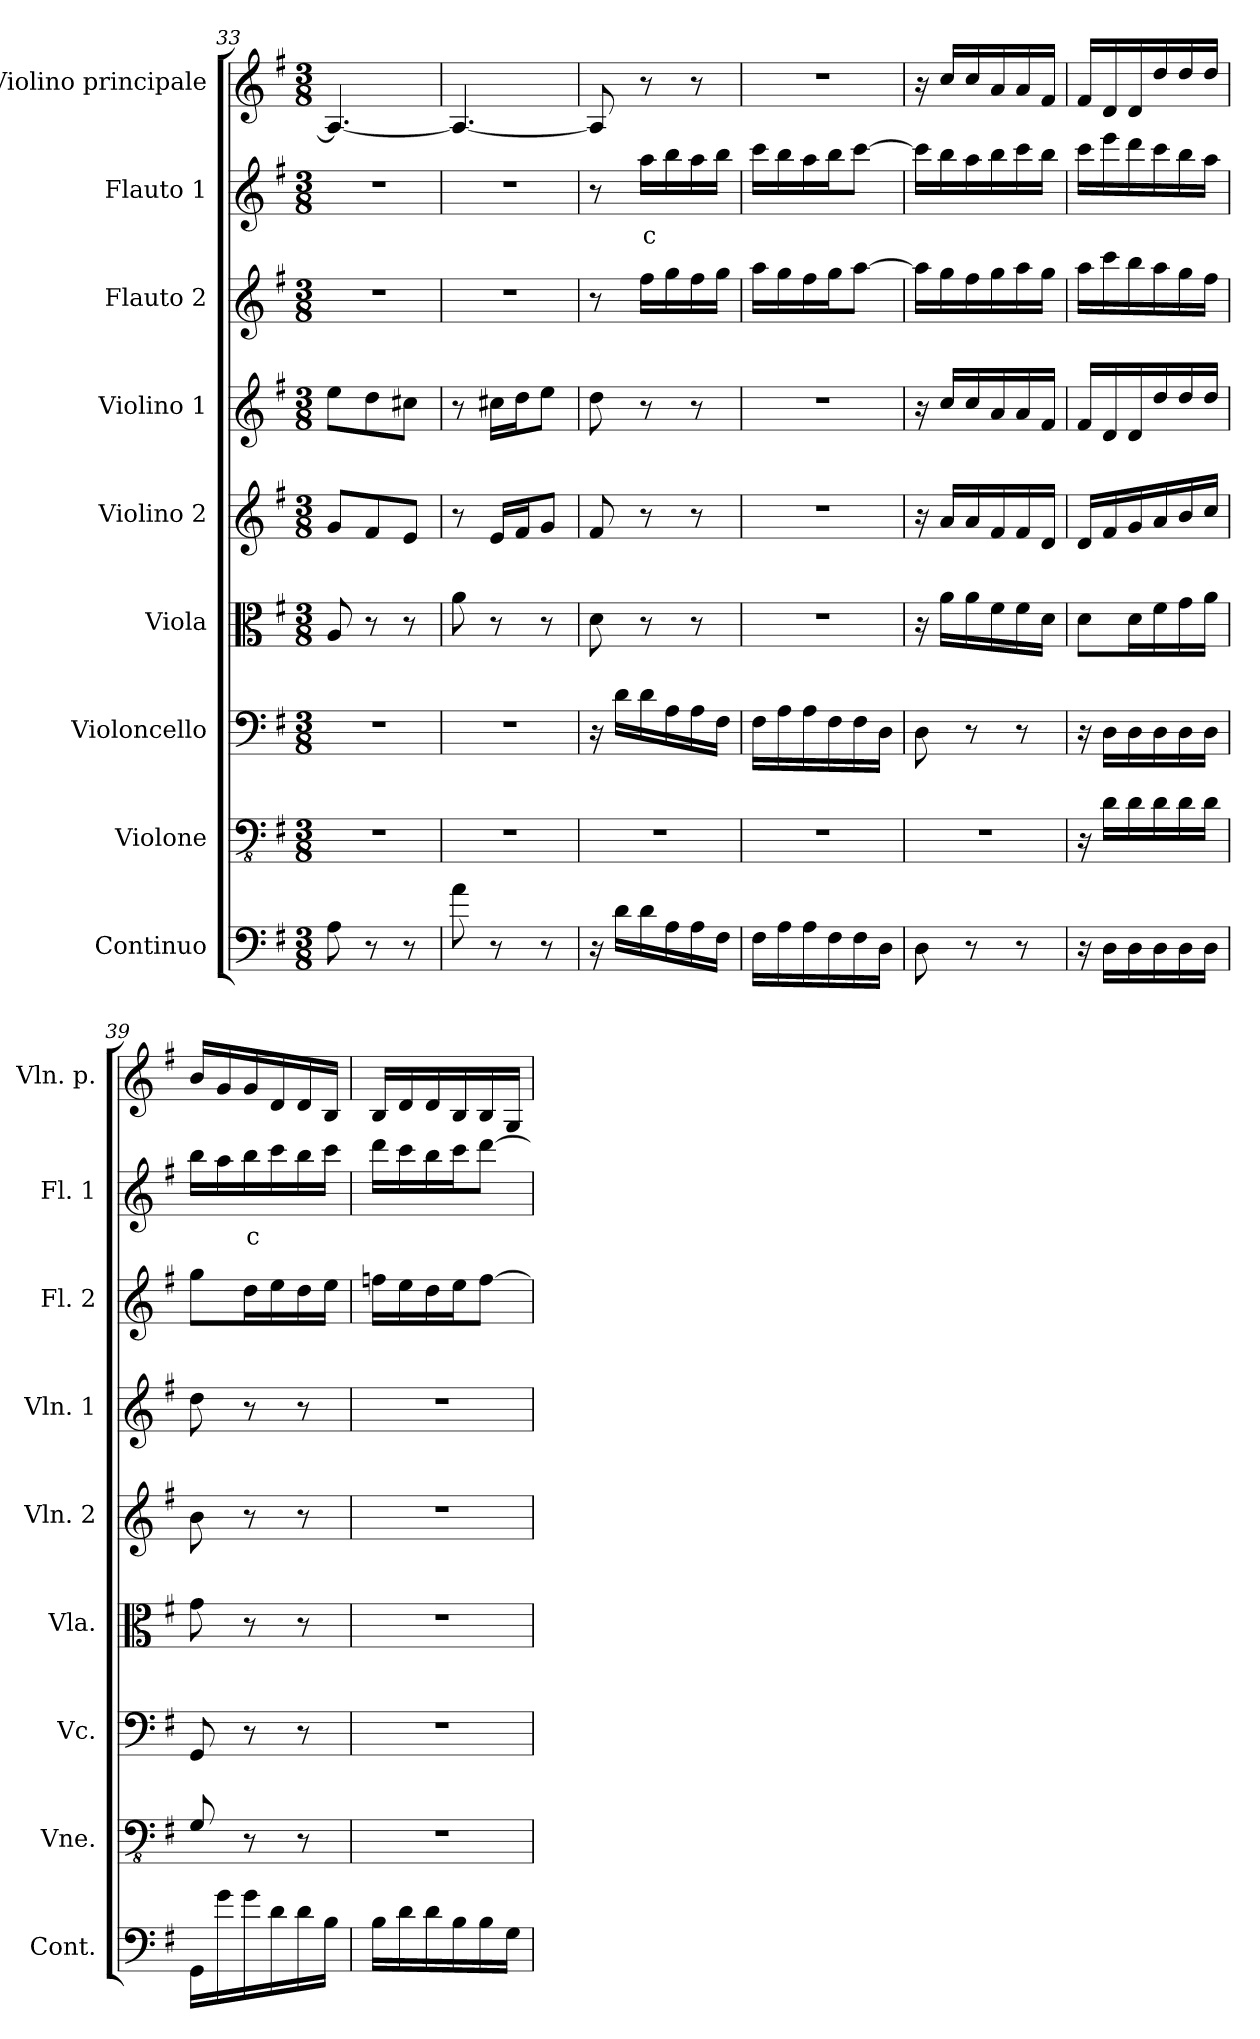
**kern	**kern	**kern	**kern	**kern	**kern	**kern	**kern	**text	**kern
*part9	*part8	*part7	*part6	*part5	*part4	*part3	*part2	*part2	*part1
*staff9	*staff8	*staff7	*staff6	*staff5	*staff4	*staff3	*staff2	*staff2	*staff1
*I"Continuo	*I"Violone	*I"Violoncello	*I"Viola	*I"Violino 2	*I"Violino 1	*I"Flauto 2	*I"Flauto 1	*	*I"Violino principale
*I'Cont.	*I'Vne.	*I'Vc.	*I'Vla.	*I'Vln. 2	*I'Vln. 1	*I'Fl. 2	*I'Fl. 1	*	*I'Vln. p.
*clefF4	*clefFv4	*clefF4	*clefC3	*clefG2	*clefG2	*clefG2	*clefG2	*	*clefG2
*	*ITrd7c12	*	*	*	*	*	*	*	*
*k[f#]	*k[f#]	*k[f#]	*k[f#]	*k[f#]	*k[f#]	*k[f#]	*k[f#]	*	*k[f#]
*M3/8	*M3/8	*M3/8	*M3/8	*M3/8	*M3/8	*M3/8	*M3/8	*	*M3/8
=33	=33	=33	=33	=33	=33	=33	=33	=33	=33
8A\	4.r	4.r	8A/	8g/L	8ee\L	4.r	4.r	.	4.A/_
8r	.	.	8r	8f#/	8dd\	.	.	.	.
8r	.	.	8r	8e/J	8cc#X\J	.	.	.	.
=34	=34	=34	=34	=34	=34	=34	=34	=34	=34
8a\	4.r	4.r	8a\	8r	8r	4.r	4.r	.	4.A/_
8r	.	.	8r	16e/LL	16cc#X\LL	.	.	.	.
.	.	.	.	16f#/J	16dd\J	.	.	.	.
8r	.	.	8r	8g/J	8ee\J	.	.	.	.
=35	=35	=35	=35	=35	=35	=35	=35	=35	=35
16r	4.r	16r	8d\	8f#/	8dd\	8r	8r	.	8A/]
16d\LL	.	16d\LL	.	.	.	.	.	.	.
!	!	!	!	!	!	!	!	!LO:LY:color=#FF0000	!
16d\	.	16d\	8r	8r	8r	16ff#\LL	16aa\LL	c	8r
16A\	.	16A\	.	.	.	16gg\	16bb\	.	.
16A\	.	16A\	8r	8r	8r	16ff#\	16aa\	.	8r
16F#\JJ	.	16F#\JJ	.	.	.	16gg\JJ	16bb\JJ	.	.
=36	=36	=36	=36	=36	=36	=36	=36	=36	=36
16F#\LL	4.r	16F#\LL	4.r	4.r	4.r	16aa\LL	16ccc\LL	.	4.r
16A\	.	16A\	.	.	.	16gg\	16bb\	.	.
16A\	.	16A\	.	.	.	16ff#\	16aa\	.	.
16F#\	.	16F#\	.	.	.	16gg\J	16bb\J	.	.
16F#\	.	16F#\	.	.	.	[8aa\J	[8ccc\J	.	.
16D\JJ	.	16D\JJ	.	.	.	.	.	.	.
=37	=37	=37	=37	=37	=37	=37	=37	=37	=37
8D\	4.r	8D\	16r	16r	16r	16aa\LL]	16ccc\LL]	.	16r
.	.	.	16a\LL	16a/LL	16cc/LL	16gg\	16bb\	.	16cc/LL
8r	.	8r	16a\	16a/	16cc/	16ff#\	16aa\	.	16cc/
.	.	.	16f#\	16f#/	16a/	16gg\	16bb\	.	16a/
8r	.	8r	16f#\	16f#/	16a/	16aa\	16ccc\	.	16a/
.	.	.	16d\JJ	16d/JJ	16f#/JJ	16gg\JJ	16bb\JJ	.	16f#/JJ
=38	=38	=38	=38	=38	=38	=38	=38	=38	=38
16r	16r	16r	8d\L	16d/LL	16f#/LL	16aa\LL	16ccc\LL	.	16f#/LL
16D\LL	16DD\LL	16D\LL	.	16f#/	16d/	16ccc\	16eee\	.	16d/
16D\	16DD\	16D\	16d\L	16g/	16d/	16bb\	16ddd\	.	16d/
16D\	16DD\	16D\	16f#\	16a/	16dd/	16aa\	16ccc\	.	16dd/
16D\	16DD\	16D\	16g\	16b/	16dd/	16gg\	16bb\	.	16dd/
16D\JJ	16DD\JJ	16D\JJ	16a\JJ	16cc/JJ	16dd/JJ	16ff#\JJ	16aa\JJ	.	16dd/JJ
=39	=39	=39	=39	=39	=39	=39	=39	=39	=39
16GG\LL	8GGG/	8GG/	8g\	8b\	8dd\	8gg\L	16bb\LL	.	16b/LL
16g\	.	.	.	.	.	.	16aa\	.	16g/
!	!	!	!	!	!	!	!	!LO:LY:color=#FF0000	!
16g\	8r	8r	8r	8r	8r	16dd\L	16bb\	c	16g/
16d\	.	.	.	.	.	16ee\	16ccc\	.	16d/
16d\	8r	8r	8r	8r	8r	16dd\	16bb\	.	16d/
16B\JJ	.	.	.	.	.	16ee\JJ	16ccc\JJ	.	16B/JJ
=40	=40	=40	=40	=40	=40	=40	=40	=40	=40
16B\LL	4.r	4.r	4.r	4.r	4.r	16ffn\LL	16ddd\LL	.	16B/LL
16d\	.	.	.	.	.	16ee\	16ccc\	.	16d/
16d\	.	.	.	.	.	16dd\	16bb\	.	16d/
16B\	.	.	.	.	.	16ee\J	16ccc\J	.	16B/
16B\	.	.	.	.	.	[8ff\J	[8ddd\J	.	16B/
16G\JJ	.	.	.	.	.	.	.	.	16G/JJ
=	=	=	=	=	=	=	=	=	=
*-	*-	*-	*-	*-	*-	*-	*-	*-	*-
